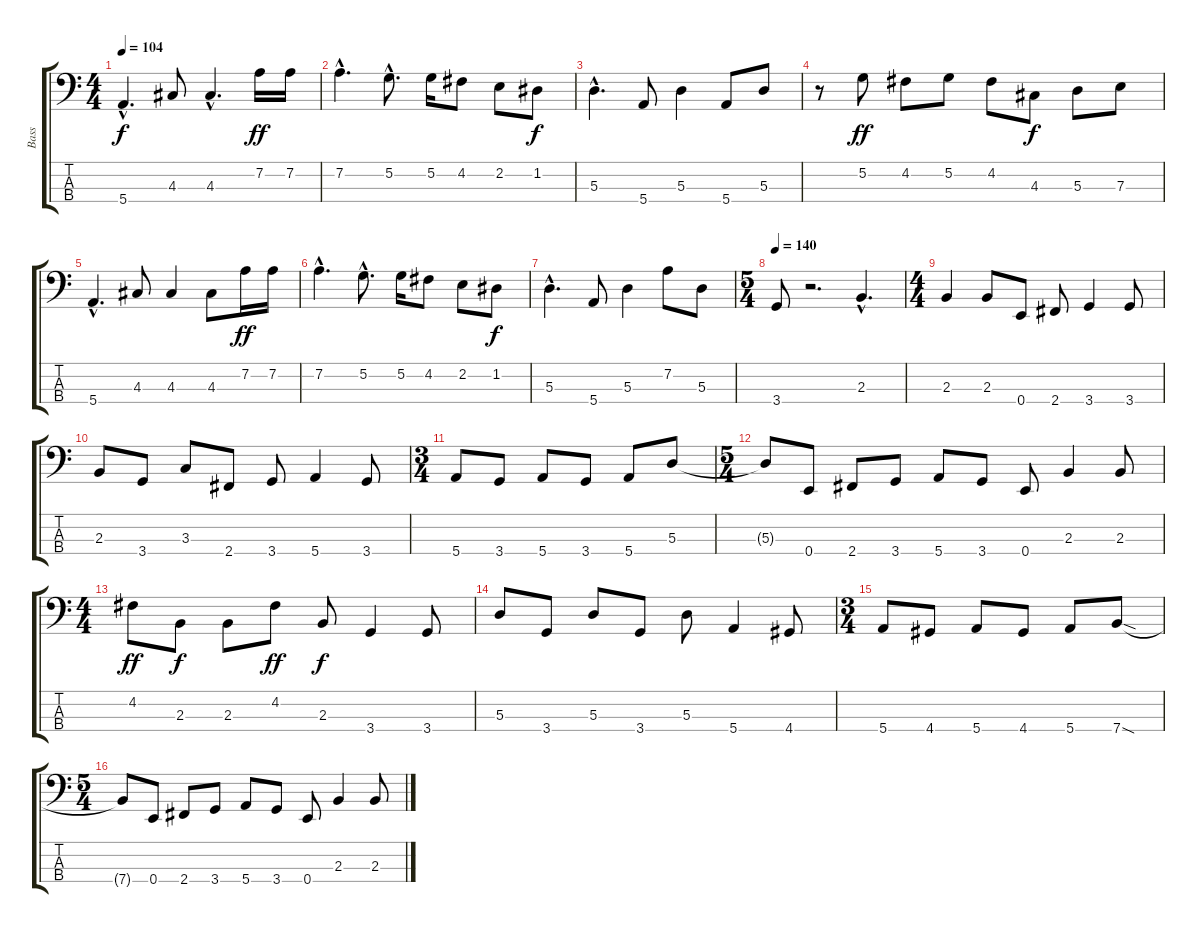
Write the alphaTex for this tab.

\track ("Bass" "Bass") {instrument electricbasspick}
\staff {score tabs}
\tuning (G2 D2 A1 E1) {hide}
\ts (4 4)
\tempo 104
\clef f4
\ks c
5.4{hac}.4{d dy f} 4.3.8 4.3{hac}.4{d} 7.2.16{dy ff} 7.2.16 |
7.2{hac}.4{d} 5.2{hac}.8{d} 5.2.16 4.2.8 2.2.8 1.2.8{dy f} |
5.3{hac}.4{d} 5.4.8 5.3.4 5.4.8 5.3.8 |
r.8 5.2.8{dy ff} 4.2.8 5.2.8 4.2.8 4.3.8{dy f} 5.3.8 7.3.8 |
5.4{hac}.4{d} 4.3.8 4.3.4 4.3.8 7.2.16{dy ff} 7.2.16 |
7.2{hac}.4{d} 5.2{hac}.8{d} 5.2.16 4.2.8 2.2.8 1.2.8{dy f} |
5.3{hac}.4{d} 5.4.8 5.3.4 7.2.8 5.3.8 |
\ts (5 4)
\tempo 140
3.4.8 r.2{d} 2.3{hac}.4{d} |
\ts (4 4)
2.3.4 2.3.8 0.4.8 2.4.8 3.4.4 3.4.8 |
2.3.8 3.4.8 3.3.8 2.4.8 3.4.8 5.4.4 3.4.8 |
\ts (3 4)
5.4.8 3.4.8 5.4.8 3.4.8 5.4.8 5.3.8 |
\ts (5 4)
5.3{t}.8 0.4.8 2.4.8 3.4.8 5.4.8 3.4.8 0.4.8 2.3.4 2.3.8 |
\ts (4 4)
4.2.8{dy ff} 2.3.8{dy f} 2.3.8 4.2.8{dy ff} 2.3.8{dy f} 3.4.4 3.4.8 |
5.3.8 3.4.8 5.3.8 3.4.8 5.3.8 5.4.4 4.4.8 |
\ts (3 4)
5.4.8 4.4.8 5.4.8 4.4.8 5.4.8 7.4{sod}.8 |
\ts (5 4)
7.4{t}.8 0.4.8 2.4.8 3.4.8 5.4.8 3.4.8 0.4.8 2.3.4 2.3.8
